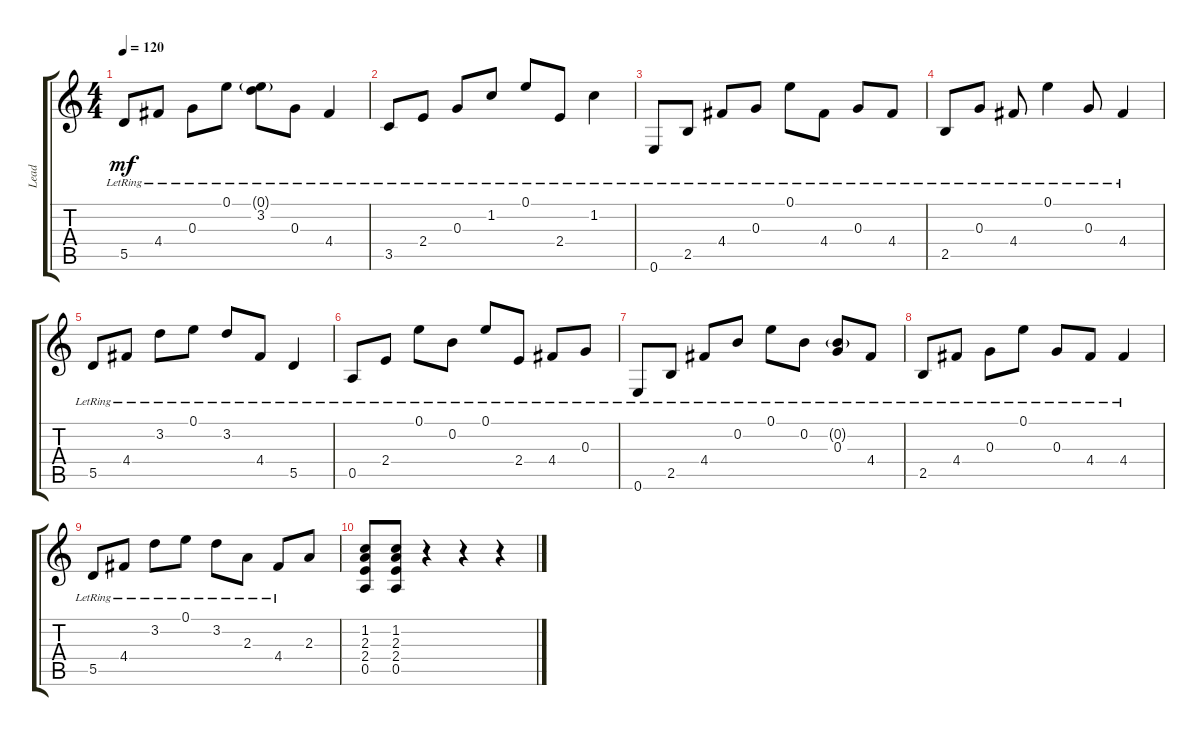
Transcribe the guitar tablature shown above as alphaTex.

\track ("Lead" "Lead") {instrument acousticguitarsteel}
\staff {score tabs}
\tuning (E4 B3 G3 D3 A2 E2) {hide}
\ts (4 4)
\tempo 120
\clef g2
\ks c
5.5{lr}.8{dy mf} 4.4{lr}.8 0.3{lr}.8 0.1{lr}.8 (0.1{g lr} 3.2{lr}).8 0.3{lr}.8 4.4{lr}.4 |
3.5{lr}.8 2.4{lr}.8 0.3{lr}.8 1.2{lr}.8 0.1{lr}.8 2.4{lr}.8 1.2{lr}.4 |
0.6{lr}.8 2.5{lr}.8 4.4{lr}.8 0.3{lr}.8 0.1{lr}.8 4.4{lr}.8 0.3{lr}.8 4.4{lr}.8 |
2.5{lr}.8 0.3{lr}.8 4.4{lr}.8 0.1{lr}.4 0.3{lr}.8 4.4{lr}.4 |
5.5{lr}.8 4.4{lr}.8 3.2{lr}.8 0.1{lr}.8 3.2{lr}.8 4.4{lr}.8 5.5{lr}.4 |
0.5{lr}.8 2.4{lr}.8 0.1{lr}.8 0.2{lr}.8 0.1{lr}.8 2.4{lr}.8 4.4{lr}.8 0.3{lr}.8 |
0.6{lr}.8 2.5{lr}.8 4.4{lr}.8 0.2{lr}.8 0.1{lr}.8 0.2{lr}.8 (0.2{g lr} 0.3{lr}).8 4.4{lr}.8 |
2.5{lr}.8 4.4{lr}.8 0.3{lr}.8 0.1{lr}.8 0.3{lr}.8 4.4{lr}.8 4.4{lr}.4 |
5.5{lr}.8 4.4{lr}.8 3.2{lr}.8 0.1{lr}.8 3.2{lr}.8 2.3{lr}.8 4.4{lr}.8 2.3.8 |
(1.2 2.3 2.4 0.5).8 (1.2 2.3 2.4 0.5).8 r.4 r.4 r.4
